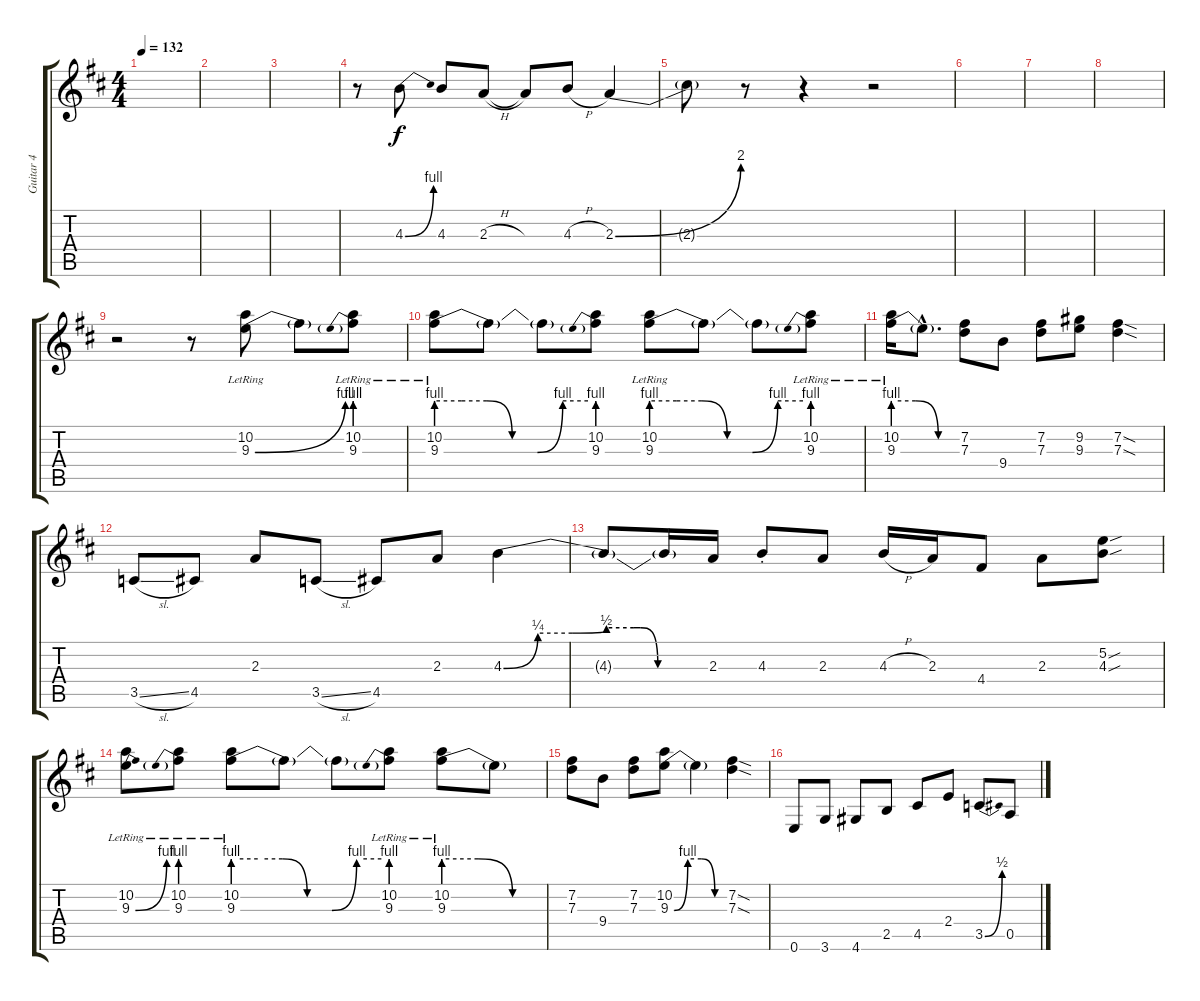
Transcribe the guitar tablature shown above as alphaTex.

\track ("Guitar 4" "Guitar 4") {instrument overdrivenguitar}
\staff {score tabs}
\tuning (E4 B3 G3 D3 A2 E2) {hide}
\ts (4 4)
\tempo 132
\clef g2
\ks d
|
|
|
r.8 4.3{be (bend 0 0 60 4)}.8{dy f} 4.3.8 2.3{h}.8 2.3{t}.8 4.3{h}.8 2.3{be (bend 0 0 60 8)}.4 |
2.3{t}.8 r.8 r.4 r.2 |
|
|
|
r.2 r.8 (10.2{lr} 9.3{be (bend 0 0 60 4)}).8 9.3{t}.8 (10.2{lr} 9.3{be (prebend 0 4 60 4)}).8 |
(10.2{lr} 9.3{be (custom 0 4 10 4 20 4 30 0 40 0 50 4 60 4)}).8 9.3{t}.8 9.3{t}.8 (10.2 9.3{be (prebend 0 4 60 4)}).8 (10.2{lr} 9.3{be (custom 0 4 10 4 20 4 30 0 40 0 50 4 60 4)}).8 9.3{t}.8 9.3{t}.8 (10.2{lr} 9.3{be (prebend 0 4 60 4)}).8 |
(10.2{lr} 9.3{be (custom 0 4 20 4 40 0 60 0)}).16 9.3{hac t}.8{d} (7.2 7.3).8 9.4.8 (7.2 7.3).8 (9.2 9.3).8 (7.2{sod} 7.3{sod}).4 |
3.5{sl}.8 4.5.8 2.3.8 3.5{sl}.8 4.5.8 2.3.8 4.3{be (custom 0 0 10 1 20 1 30 2 38 2 40 2 45 0 60 0)}.4 |
4.3{t}.8 4.3{t}.16 2.3.16 4.3{st}.8 2.3.8 4.3{h}.16 2.3.16 4.4.8 2.3.8 (5.2{sou} 4.3{sou}).8 |
(10.2{lr} 9.3{be (bend 0 0 60 4)}).8 (10.2{lr} 9.3{be (prebend 0 4 60 4)}).8 (10.2{lr} 9.3{be (custom 0 4 10 4 20 4 30 0 40 0 50 4 60 4)}).8 9.3{t}.8 9.3{t}.8 (10.2{lr} 9.3{be (prebend 0 4 60 4)}).8 (10.2{lr} 9.3{be (custom 0 4 20 4 40 0 60 0)}).8 9.3{t}.8 |
(7.2 7.3).8 9.4.8 (7.2 7.3).8 (10.2 9.3{be (custom 0 0 15 4 30 4 45 0 60 0)}).8 9.3{t}.4 (7.2{sod} 7.3{sod}).4 |
0.6.8 3.6.8 4.6.8 2.5.8 4.5.8 2.4.8 3.5{be (bend 0 0 60 2)}.8 0.5.8
